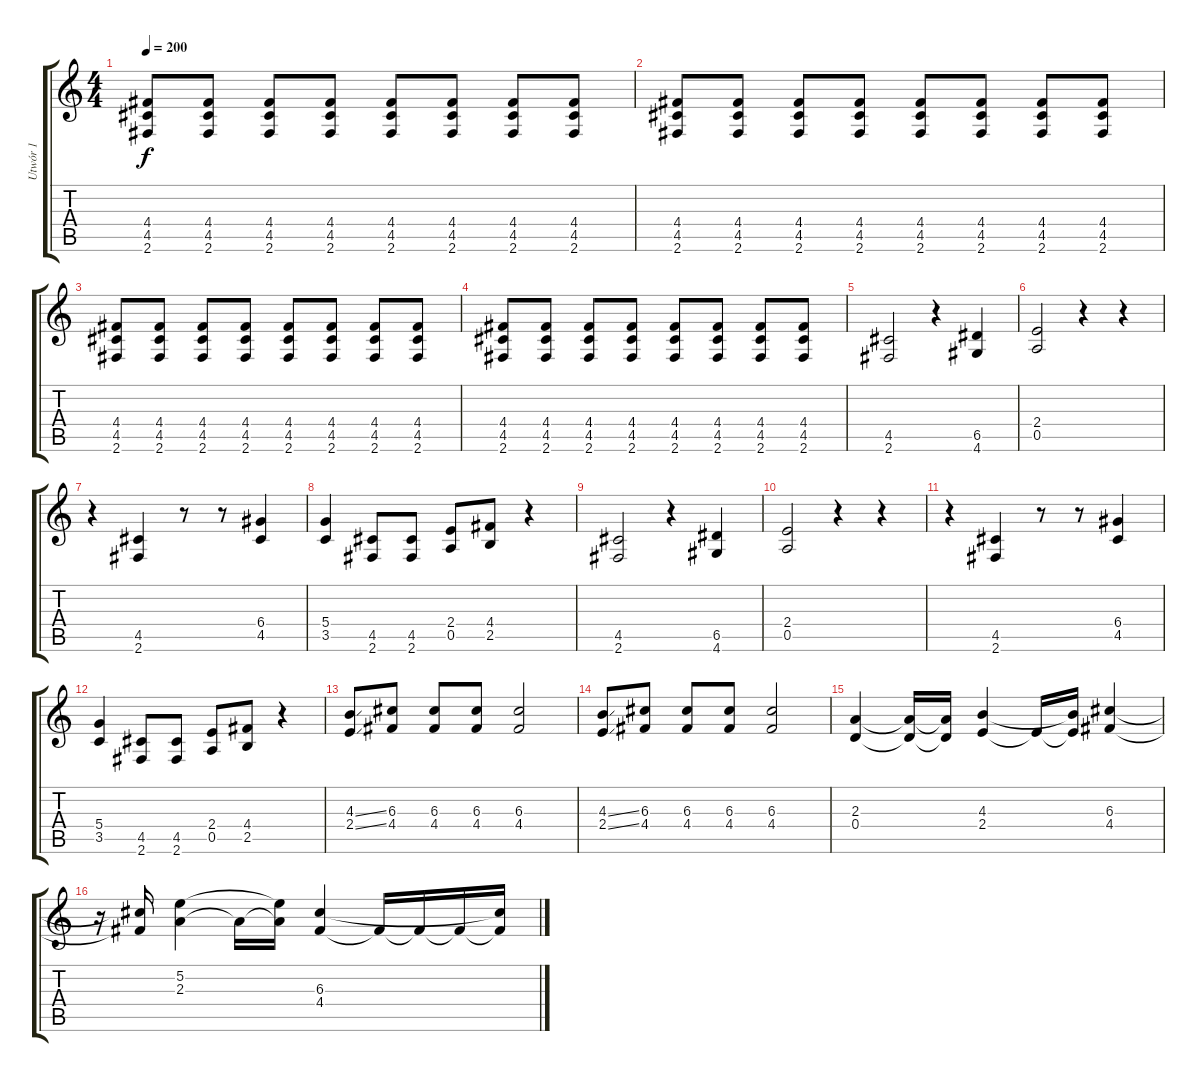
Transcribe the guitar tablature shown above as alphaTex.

\track ("Utwór 1" "Utwór 1") {instrument distortionguitar}
\staff {score tabs}
\tuning (E4 B3 G3 D3 A2 E2) {hide}
\ts (4 4)
\tempo 200
\clef g2
\ks c
(4.4 4.5 2.6).8{dy f} (4.4 4.5 2.6).8 (4.4 4.5 2.6).8 (4.4 4.5 2.6).8 (4.4 4.5 2.6).8 (4.4 4.5 2.6).8 (4.4 4.5 2.6).8 (4.4 4.5 2.6).8 |
(4.4 4.5 2.6).8 (4.4 4.5 2.6).8 (4.4 4.5 2.6).8 (4.4 4.5 2.6).8 (4.4 4.5 2.6).8 (4.4 4.5 2.6).8 (4.4 4.5 2.6).8 (4.4 4.5 2.6).8 |
(4.4 4.5 2.6).8 (4.4 4.5 2.6).8 (4.4 4.5 2.6).8 (4.4 4.5 2.6).8 (4.4 4.5 2.6).8 (4.4 4.5 2.6).8 (4.4 4.5 2.6).8 (4.4 4.5 2.6).8 |
(4.4 4.5 2.6).8 (4.4 4.5 2.6).8 (4.4 4.5 2.6).8 (4.4 4.5 2.6).8 (4.4 4.5 2.6).8 (4.4 4.5 2.6).8 (4.4 4.5 2.6).8 (4.4 4.5 2.6).8 |
(4.5 2.6).2 r.4 (6.5 4.6).4 |
(2.4 0.5).2 r.4 r.4 |
r.4 (4.5 2.6).4 r.8 r.8 (6.4 4.5).4 |
(5.4 3.5).4 (4.5 2.6).8 (4.5 2.6).8 (2.4 0.5).8 (4.4 2.5).8 r.4 |
(4.5 2.6).2 r.4 (6.5 4.6).4 |
(2.4 0.5).2 r.4 r.4 |
r.4 (4.5 2.6).4 r.8 r.8 (6.4 4.5).4 |
(5.4 3.5).4 (4.5 2.6).8 (4.5 2.6).8 (2.4 0.5).8 (4.4 2.5).8 r.4 |
(4.3{ss} 2.4{ss}).8 (6.3 4.4).8 (6.3 4.4).8 (6.3 4.4).8 (6.3 4.4).2 |
(4.3{ss} 2.4{ss}).8 (6.3 4.4).8 (6.3 4.4).8 (6.3 4.4).8 (6.3 4.4).2 |
(2.3 0.4).4 (2.3{t} 0.4{t}).16 (2.3{t} 0.4{t}).16 (4.3 2.4).4 2.4{t}.16 (4.3{t} 2.4{t}).16 (6.3 4.4).4 |
r.16 (6.3{t} 4.4{t}).16 (5.2 2.3).4 2.3{t}.16 (5.2{t} 2.3{t}).16 (6.3 4.4).4 4.4{t}.16 4.4{t}.16 4.4{t}.16 (6.3{t} 4.4{t}).16
